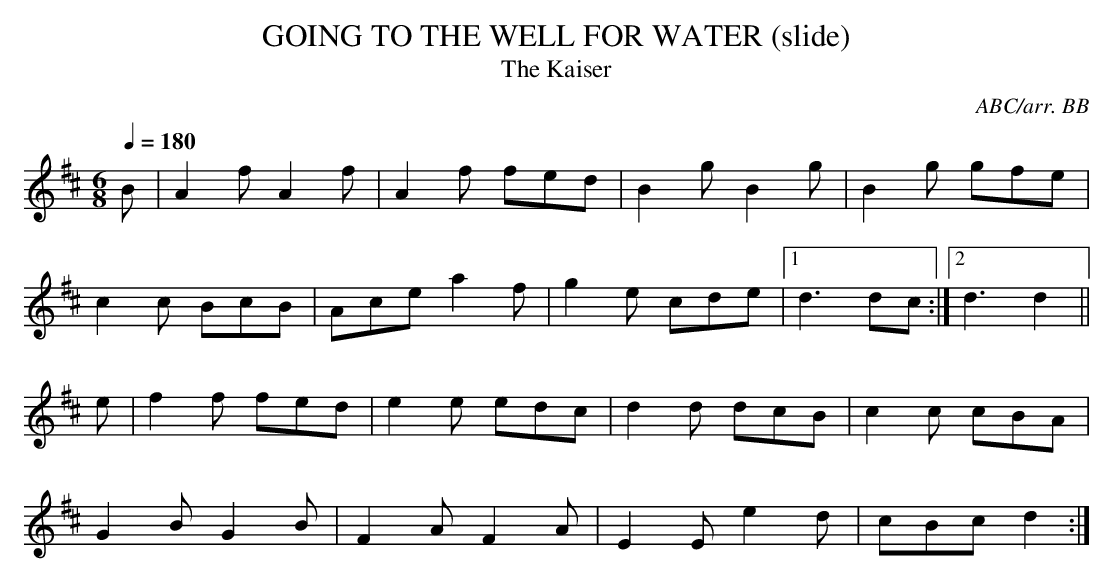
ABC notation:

X:1
T:GOING TO THE WELL FOR WATER (slide)
T:The Kaiser
C:ABC/arr. BB
M:6/8
L:1/8
Q:1/4=180
K:D
B|A2f A2f|A2f fed|B2g B2g|B2g gfe|
c2c BcB|Ace a2f|g2e cde|1 d3 dc :|2 d3 d2||
e|f2f fed|e2e edc|d2d dcB|c2c cBA|
G2B G2B|F2A F2A|E2E e2d|cBc d2 :|
